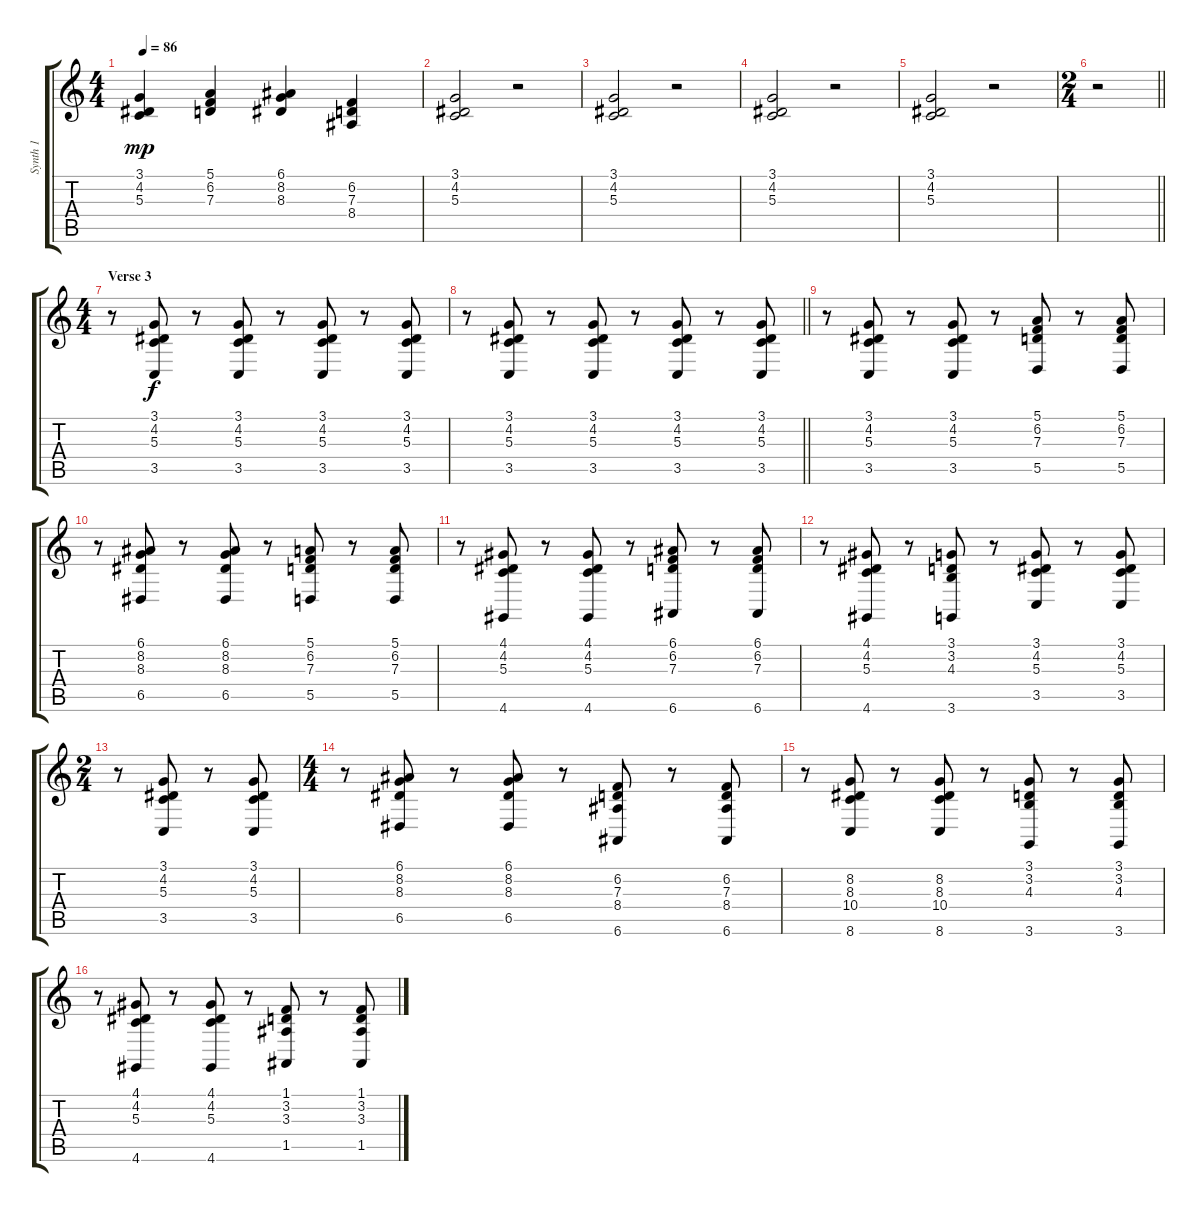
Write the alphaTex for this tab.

\track ("Synth 1" "Synth 1") {instrument pad2warm}
\staff {score tabs}
\tuning (E4 B3 G3 D3 A2 E2) {hide}
\ts (4 4)
\tempo 86
\clef g2
\ks c
(3.1 4.2 5.3).4{dy mp} (5.1 6.2 7.3).4 (6.1 8.2 8.3).4 (6.2 7.3 8.4).4 |
(3.1 4.2 5.3).2 r.2 |
(3.1 4.2 5.3).2 r.2 |
(3.1 4.2 5.3).2 r.2 |
(3.1 4.2 5.3).2 r.2 |
\ts (2 4)
\barLineRight lightlight
r.2 |
\ts (4 4)
\section ("" "Verse 3")
r.8 (3.1 4.2 5.3 3.5).8{dy f} r.8 (3.1 4.2 5.3 3.5).8 r.8 (3.1 4.2 5.3 3.5).8 r.8 (3.1 4.2 5.3 3.5).8 |
\barLineRight lightlight
r.8 (3.1 4.2 5.3 3.5).8 r.8 (3.1 4.2 5.3 3.5).8 r.8 (3.1 4.2 5.3 3.5).8 r.8 (3.1 4.2 5.3 3.5).8 |
r.8 (3.1 4.2 5.3 3.5).8 r.8 (3.1 4.2 5.3 3.5).8 r.8 (5.1 6.2 7.3 5.5).8 r.8 (5.1 6.2 7.3 5.5).8 |
r.8 (6.1 8.2 8.3 6.5).8 r.8 (6.1 8.2 8.3 6.5).8 r.8 (5.1 6.2 7.3 5.5).8 r.8 (5.1 6.2 7.3 5.5).8 |
r.8 (4.1 4.2 5.3 4.6).8 r.8 (4.1 4.2 5.3 4.6).8 r.8 (6.1 6.2 7.3 6.6).8 r.8 (6.1 6.2 7.3 6.6).8 |
r.8 (4.1 4.2 5.3 4.6).8 r.8 (3.1 3.2 4.3 3.6).8 r.8 (3.1 4.2 5.3 3.5).8 r.8 (3.1 4.2 5.3 3.5).8 |
\ts (2 4)
r.8 (3.1 4.2 5.3 3.5).8 r.8 (3.1 4.2 5.3 3.5).8 |
\ts (4 4)
r.8 (6.1 8.2 8.3 6.5).8 r.8 (6.1 8.2 8.3 6.5).8 r.8 (6.2 7.3 8.4 6.6).8 r.8 (6.2 7.3 8.4 6.6).8 |
r.8 (8.2 8.3 10.4 8.6).8 r.8 (8.2 8.3 10.4 8.6).8 r.8 (3.1 3.2 4.3 3.6).8 r.8 (3.1 3.2 4.3 3.6).8 |
r.8 (4.1 4.2 5.3 4.6).8 r.8 (4.1 4.2 5.3 4.6).8 r.8 (1.1 3.2 3.3 1.5).8 r.8 (1.1 3.2 3.3 1.5).8
